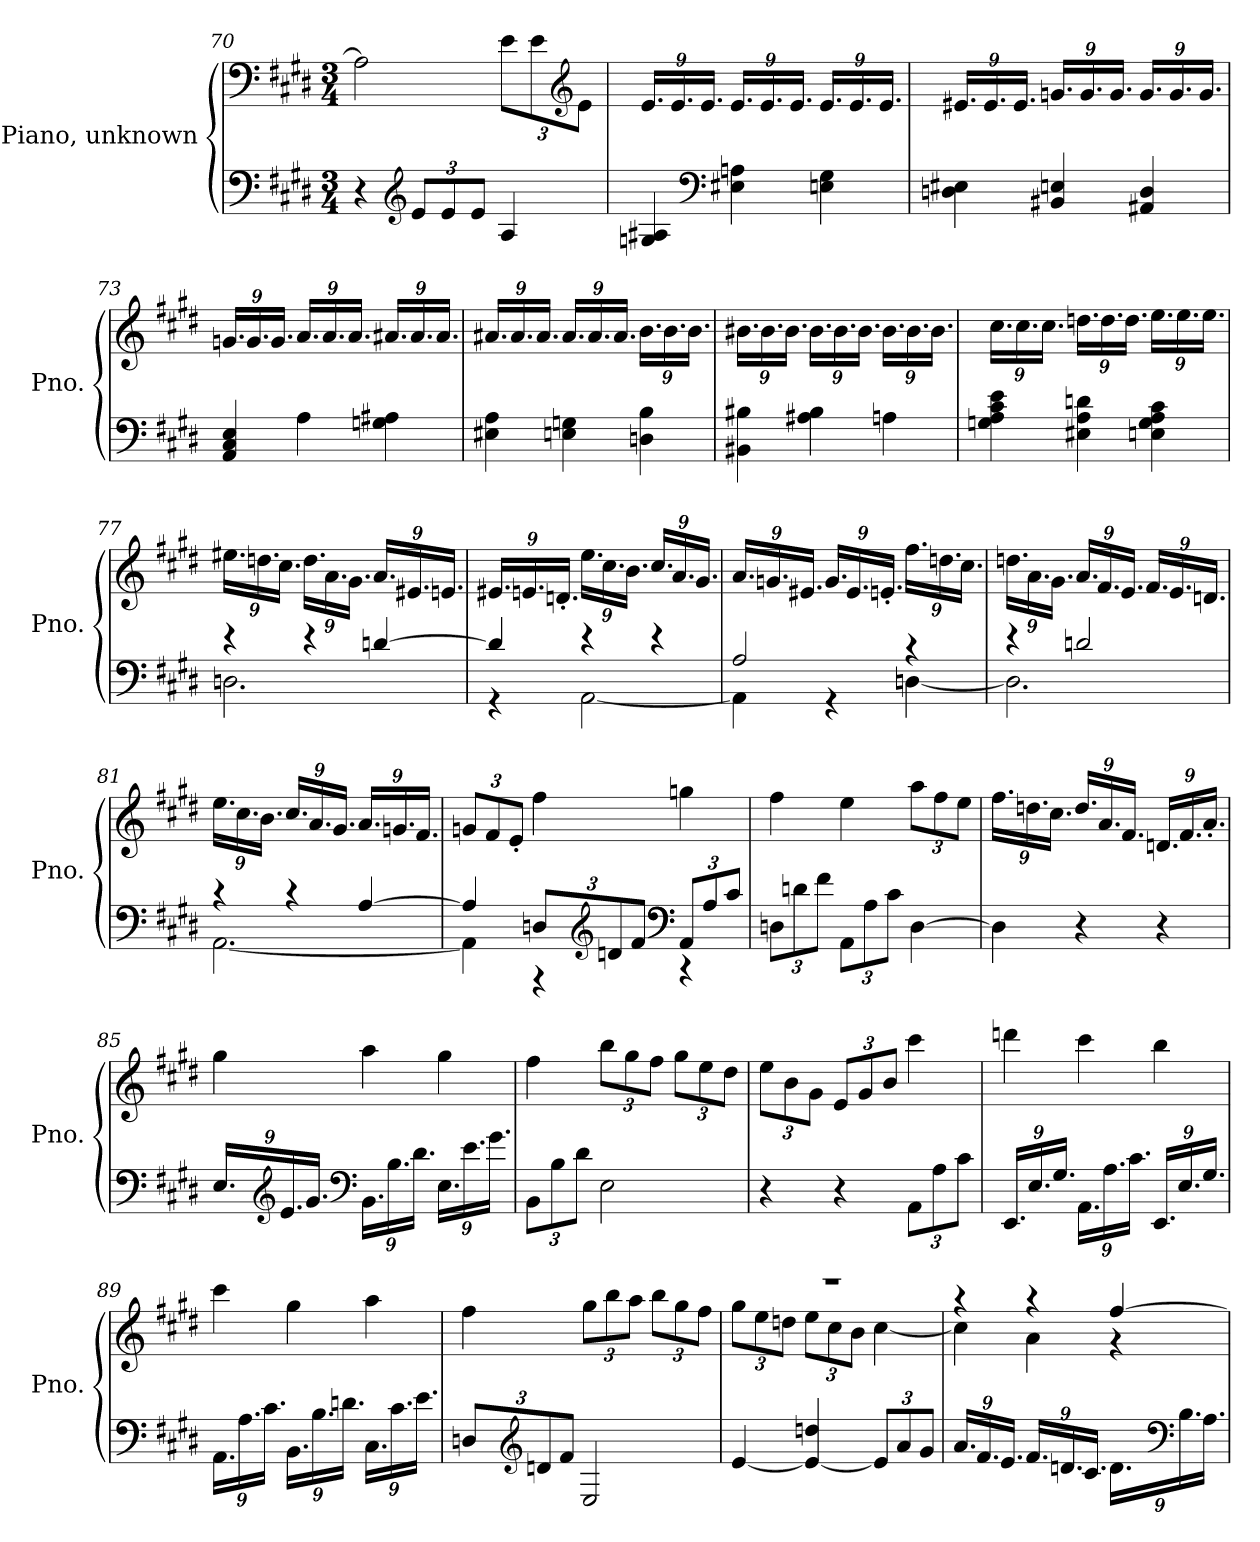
**kern	**kern
*part1	*part1
*staff2	*staff1
*I"Piano, unknown	*
*I'Pno.	*
*clefF4	*clefF4
*k[f#c#g#d#]	*k[f#c#g#d#]
*M3/4	*M3/4
=70	=70
4r	2A\]
*clefG2	*
*Xbrackettup	*
12e/L	.
12e/	.
12e/J	.
*	*Xbrackettup
4A/	12e\L
.	12e\
*	*clefG2
.	12e\J
=71	=71
4Gn/ 4A#X/	18.e/LL
.	18.e/
.	18.e/JJ
*clefF4	*
4E#X\ 4An\	18.e/LL
.	18.e/
.	18.e/JJ
4En\ 4G\	18.e/LL
.	18.e/
.	18.e/JJ
!!LO:LB:g=z
=72	=72
4Dn\ 4E#X\	18.e#X/LL
.	18.e#/
.	18.e#/JJ
4BB#X/ 4En/	18.gn/LL
.	18.g/
.	18.g/JJ
4AA#X/ 4D/	18.g/LL
.	18.g/
.	18.g/JJ
=73	=73
4AA/ 4C#/ 4E/	18.gn/LL
.	18.g/
.	18.g/JJ
4A\	18.a/LL
.	18.a/
.	18.a/JJ
4Gn\ 4A#X\	18.a#X/LL
.	18.a#/
.	18.a#/JJ
=74	=74
4E#X\ 4A\	18.a#X/LL
.	18.a#/
.	18.a#/JJ
4En\ 4Gn\	18.a#/LL
.	18.a#/
.	18.a#/JJ
4Dn\ 4B\	18.b\LL
.	18.b\
.	18.b\JJ
!!LO:LB:g=z
=75	=75
4BB#X\ 4B#X\	18.b#X\LL
.	18.b#\
.	18.b#\JJ
4A#X\ 4B#\	18.b#\LL
.	18.b#\
.	18.b#\JJ
4An\	18.b#\LL
.	18.b#\
.	18.b#\JJ
=76	=76
4Gn\ 4A\ 4c#\ 4e\	18.cc#\LL
.	18.cc#\
.	18.cc#\JJ
4E#X\ 4A\ 4dn\	18.ddn\LL
.	18.dd\
.	18.dd\JJ
4En\ 4G\ 4A\ 4c#\	18.ee\LL
.	18.ee\
.	18.ee\JJ
!!LO:LB:g=z
=77	=77
*^	*
4r	2.Dn\	18.ee#X\LL
.	.	18.ddn\
.	.	18.cc#\JJ
4r	.	18.dd\LL
.	.	18.a\
.	.	18.g#\JJ
[4dn/	.	18.a/LL
.	.	18.e#X/
.	.	18.en/JJ
=78	=78	=78
4d/]	4r	18.e#X/LL
.	.	18.en/
.	.	18.dn'/JJ
4r	[2AA\	18.ee\LL
.	.	18.cc#\
.	.	18.b\JJ
4r	.	18.cc#/LL
.	.	18.a/
.	.	18.g#/JJ
!!LO:LB:g=z
=79	=79	=79
2A/	4AA\]	18.a/LL
.	.	18.gn/
.	.	18.e#X/JJ
.	4r	18.g/LL
.	.	18.e#/
.	.	18.en'/JJ
4r	[4Dn\	18.ff#\LL
.	.	18.ddn\
.	.	18.cc#\JJ
=80	=80	=80
4r	2.D\]	18.ddn\LL
.	.	18.a\
.	.	18.g#\JJ
2dn/	.	18.a/LL
.	.	18.f#/
.	.	18.e/JJ
.	.	18.f#/LL
.	.	18.e/
.	.	18.dn/JJ
=81	=81	=81
4r	[2.AA\	18.ee\LL
.	.	18.cc#\
.	.	18.b\JJ
4r	.	18.cc#/LL
.	.	18.a/
.	.	18.g#/JJ
[4A/	.	18.a/LL
.	.	18.gn/
.	.	18.f#/JJ
!!LO:PB:g=z
=82	=82	=82
4A/]	4AA\]	12gn/L
.	.	12f#/
.	.	12e'/J
12Dn/L	4r	4ff#\
*clefG2	*	*
12dn/	.	.
12f#/J	.	.
*clefF4	*	*
12AA/L	4r	4ggn\
12A/	.	.
12c#/J	.	.
*v	*v	*
=83	=83
12Dn\L	4ff#\
12dn\	.
12f#\J	.
12AA\L	4ee\
12A\	.
12c#\J	.
[4D\	12aa\L
.	12ff#\
.	12ee\J
=84	=84
4D\]	18.ff#\LL
.	18.ddn\
.	18.cc#\JJ
4r	18.dd/LL
.	18.a/
.	18.f#/JJ
4r	18.dn/LL
.	18.f#/
.	18.a'/JJ
!!LO:LB:g=z
=85	=85
18.E/LL	4gg#\
*clefG2	*
18.e/	.
18.g#/JJ	.
*clefF4	*
18.BB\LL	4aa\
18.B\	.
18.d#\JJ	.
18.E\LL	4gg#\
18.e\	.
18.g#\JJ	.
=86	=86
12BB\L	4ff#\
12B\	.
12d#\J	.
2E\	12bb\L
.	12gg#\
.	12ff#\J
.	12gg#\L
.	12ee\
.	12dd#\J
=87	=87
4r	12ee\L
.	12b\
.	12g#\J
4r	12e/L
.	12g#/
.	12b/J
12AA\L	4ccc#\
12A\	.
12c#\J	.
!!LO:LB:g=z
=88	=88
18.EE/LL	4dddn\
18.E/	.
18.G#/JJ	.
18.AA\LL	4ccc#\
18.A\	.
18.c#\JJ	.
18.EE/LL	4bb\
18.E/	.
18.G#/JJ	.
=89	=89
18.AA\LL	4ccc#\
18.A\	.
18.c#\JJ	.
18.BB\LL	4gg#\
18.B\	.
18.dn\JJ	.
18.C#\LL	4aa\
18.c#\	.
18.e\JJ	.
=90	=90
12Dn/L	4ff#\
*clefG2	*
12dn/	.
12f#/J	.
2E/	12gg#\L
.	12bb\
.	12aa\J
.	12bb\L
.	12gg#\
.	12ff#\J
!!LO:LB:g=z
=91	=91
*	*^
[4e/	2.r	12gg#\L
.	.	12ee\
.	.	12ddn\J
4e/_ 4ddn/	.	12ee\L
.	.	12cc#\
.	.	12b\J
12e/L]	.	[4cc#\
12a/	.	.
12g#/J	.	.
=92	=92	=92
18.a/LL	4r	4cc#\]
18.f#/	.	.
18.e/JJ	.	.
18.f#/LL	4r	4a\
18.dn/	.	.
18.c#/JJ	.	.
18.d\LL	[4ff#/	4r
*clefF4	*	*
18.B\	.	.
18.A\JJ	.	.
*	*v	*v
=	=
*-	*-
